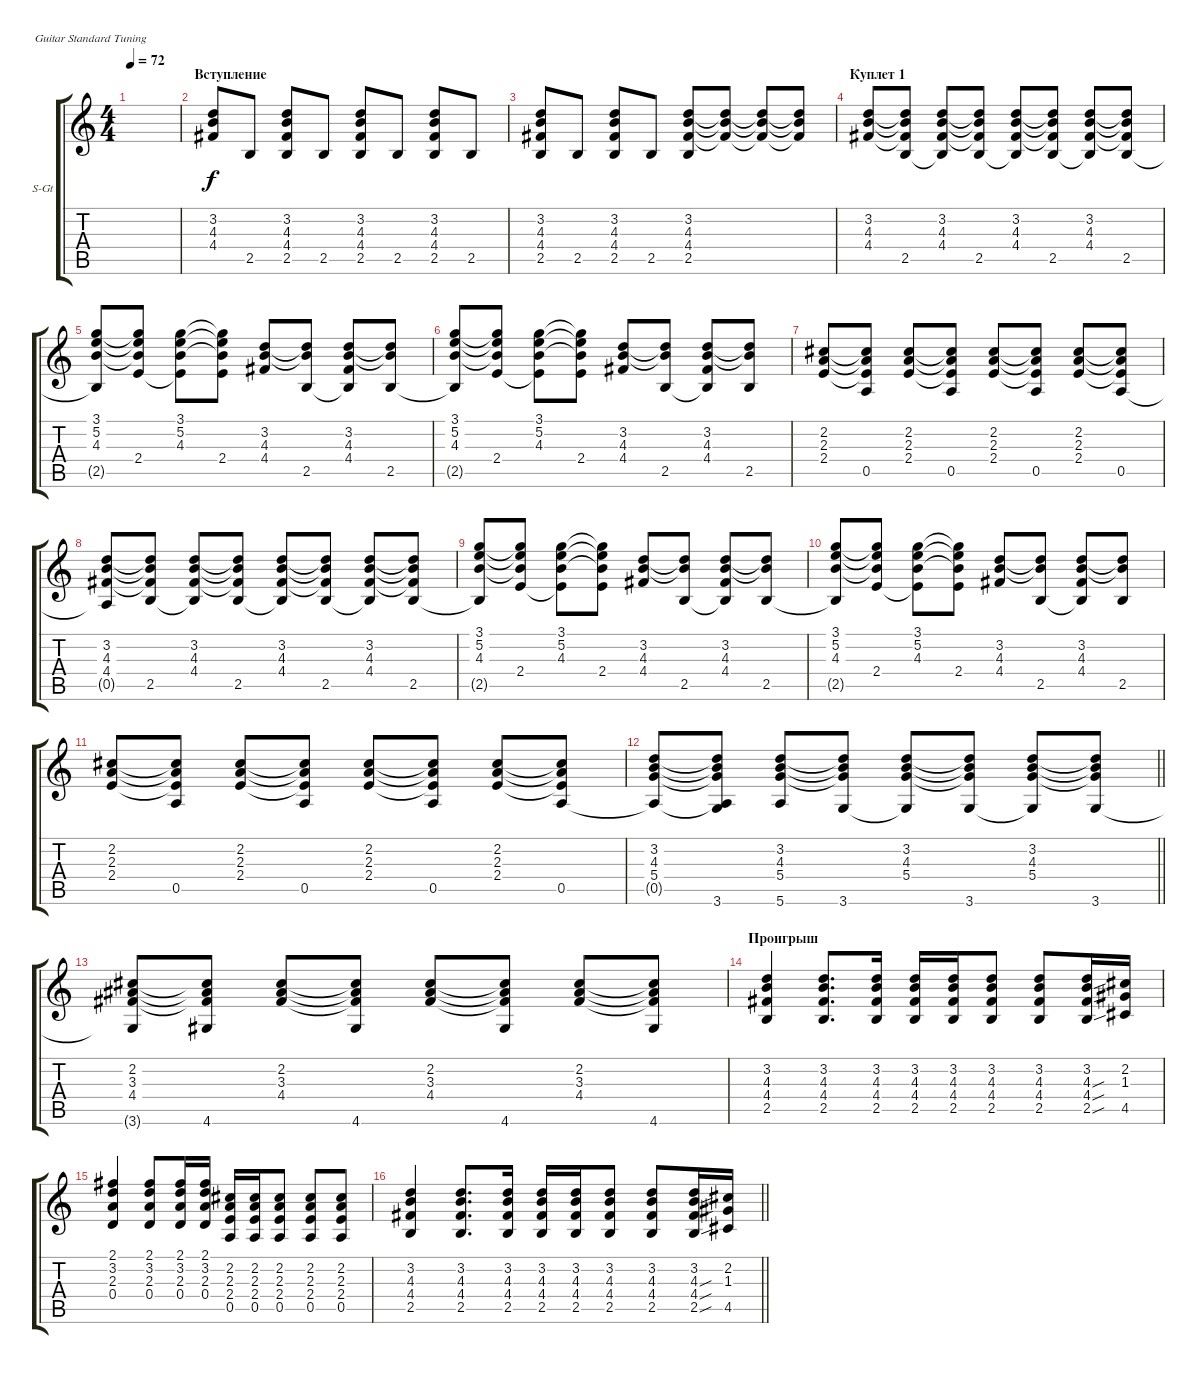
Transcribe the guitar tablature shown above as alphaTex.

\bracketExtendMode groupsimilarinstruments
\firstSystemTrackNameOrientation horizontal
\otherSystemsTrackNameOrientation horizontal
\track ("Гитара 3" "S-Gt") {instrument acousticguitarsteel}
\staff {score tabs}
\tuning (E4 B3 G3 D3 A2 E2)
\ts (4 4)
\tempo 72
\clef g2
\ks c
|
\section ("" "Вступление")
\scale
0.333333 (3.2 4.3 4.4).8 2.5.8 (3.2 4.3 4.4 2.5).8 2.5.8 (3.2 4.3 4.4 2.5).8 2.5.8 (3.2 4.3 4.4 2.5).8 2.5.8 |
\scale
0.333333 (3.2 4.3 4.4 2.5).8 2.5.8 (3.2 4.3 4.4 2.5).8 2.5.8 (3.2 4.3 4.4 2.5).8 (3.2{t} 4.3{t} 4.4{t}).8 (3.2{t} 4.3{t} 4.4{t}).8 (3.2{t} 4.3{t} 4.4{t}).8 |
\section ("" "Куплет 1")
\scale
0.333333 (3.2 4.3 4.4).8 (3.2{t} 4.3{t} 4.4{t} 2.5).8 (3.2 4.3 4.4 2.5{t}).8 (3.2{t} 4.3{t} 4.4{t} 2.5).8 (3.2 4.3 4.4 2.5{t}).8 (3.2{t} 4.3{t} 4.4{t} 2.5).8 (3.2 4.3 4.4 2.5{t}).8 (3.2{t} 4.3{t} 4.4{t} 2.5).8 |
\scale
0.333333 (3.1 5.2 4.3 2.5{t}).8 (3.1{t} 5.2{t} 4.3{t} 2.4).8 (3.1 5.2 4.3 2.4{t}).8 (3.1{t} 5.2{t} 4.3{t} 2.4).8 (3.2 4.3 4.4).8 (3.2{t} 4.3{t} 2.5).8 (3.2 4.3 4.4 2.5{t}).8 (3.2{t} 4.3{t} 2.5).8 |
\scale
0.333333 (3.1 5.2 4.3 2.5{t}).8 (3.1{t} 5.2{t} 4.3{t} 2.4).8 (3.1 5.2 4.3 2.4{t}).8 (3.1{t} 5.2{t} 4.3{t} 2.4).8 (3.2 4.3 4.4).8 (3.2{t} 4.3{t} 2.5).8 (3.2 4.3 4.4 2.5{t}).8 (3.2{t} 4.3{t} 2.5).8 |
\scale
0.333333 (2.2 2.3 2.4).8 (2.2{t} 2.3{t} 2.4{t} 0.5).8 (2.2 2.3 2.4).8 (2.2{t} 2.3{t} 2.4{t} 0.5).8 (2.2 2.3 2.4).8 (2.2{t} 2.3{t} 2.4{t} 0.5).8 (2.2 2.3 2.4).8 (2.2{t} 2.3{t} 2.4{t} 0.5).8 |
\scale
0.333333 (3.2 4.3 4.4 0.5{t}).8 (3.2{t} 4.3{t} 4.4{t} 2.5).8 (3.2 4.3 4.4 2.5{t}).8 (3.2{t} 4.3{t} 4.4{t} 2.5).8 (3.2 4.3 4.4 2.5{t}).8 (3.2{t} 4.3{t} 4.4{t} 2.5).8 (3.2 4.3 4.4 2.5{t}).8 (3.2{t} 4.3{t} 4.4{t} 2.5).8 |
\scale
0.333333 (3.1 5.2 4.3 2.5{t}).8 (3.1{t} 5.2{t} 4.3{t} 2.4).8 (3.1 5.2 4.3 2.4{t}).8 (3.1{t} 5.2{t} 4.3{t} 2.4).8 (3.2 4.3 4.4).8 (3.2{t} 4.3{t} 2.5).8 (3.2 4.3 4.4 2.5{t}).8 (3.2{t} 4.3{t} 2.5).8 |
\scale
0.333333 (3.1 5.2 4.3 2.5{t}).8 (3.1{t} 5.2{t} 4.3{t} 2.4).8 (3.1 5.2 4.3 2.4{t}).8 (3.1{t} 5.2{t} 4.3{t} 2.4).8 (3.2 4.3 4.4).8 (3.2{t} 4.3{t} 2.5).8 (3.2 4.3 4.4 2.5{t}).8 (3.2{t} 4.3{t} 2.5).8 |
\scale
0.333333 (2.2 2.3 2.4).8 (2.2{t} 2.3{t} 2.4{t} 0.5).8 (2.2 2.3 2.4).8 (2.2{t} 2.3{t} 2.4{t} 0.5).8 (2.2 2.3 2.4).8 (2.2{t} 2.3{t} 2.4{t} 0.5).8 (2.2 2.3 2.4).8 (2.2{t} 2.3{t} 2.4{t} 0.5).8 |
\scale
0.333333
\barLineRight lightlight
(3.2 4.3 5.4 0.5{t}).8 (3.2{t} 4.3{t} 5.4{t} 3.6 0.5{t}).8 (3.2 4.3 5.4 5.6).8 (3.2{t} 4.3{t} 5.4{t} 3.6).8 (3.2 4.3 5.4 3.6{t}).8 (3.2{t} 4.3{t} 5.4{t} 3.6).8 (3.2 4.3 5.4 3.6{t}).8 (3.2{t} 4.3{t} 5.4{t} 3.6).8 |
\scale
0.333333 (2.2 3.3 4.4 3.6{t}).8 (2.2{t} 3.3{t} 4.4{t} 4.6).8 (2.2 3.3 4.4).8 (2.2{t} 3.3{t} 4.4{t} 4.6).8 (2.2 3.3 4.4).8 (2.2{t} 3.3{t} 4.4{t} 4.6).8 (2.2 3.3 4.4).8 (2.2{t} 3.3{t} 4.4{t} 4.6).8 |
\section ("" "Проигрыш")
\scale
0.333333 (3.2 4.3 4.4 2.5).4 (3.2 4.3 4.4 2.5).8{d} (3.2 4.3 4.4 2.5).16 (3.2 4.3 4.4 2.5).16 (3.2 4.3 4.4 2.5).16 (3.2 4.3 4.4 2.5).8 (3.2 4.3 4.4 2.5).8 (3.2 4.3{sou} 4.4{sou} 2.5{sou}).16 (2.2 1.3 4.5).16 |
\scale
0.333333 (2.1 3.2 2.3 0.4).4 (2.1 3.2 2.3 0.4).8 (2.1 3.2 2.3 0.4).16 (2.1 3.2 2.3 0.4).16 (2.2 2.3 2.4 0.5).16 (2.2 2.3 2.4 0.5).16 (2.2 2.3 2.4 0.5).8 (2.2 2.3 2.4 0.5).8 (2.2 2.3 2.4 0.5).8 |
\scale
0.333333
\barLineRight lightlight
(3.2 4.3 4.4 2.5).4 (3.2 4.3 4.4 2.5).8{d} (3.2 4.3 4.4 2.5).16 (3.2 4.3 4.4 2.5).16 (3.2 4.3 4.4 2.5).16 (3.2 4.3 4.4 2.5).8 (3.2 4.3 4.4 2.5).8 (3.2 4.3{sou} 4.4{sou} 2.5{sou}).16 (2.2 1.3 4.5).16
